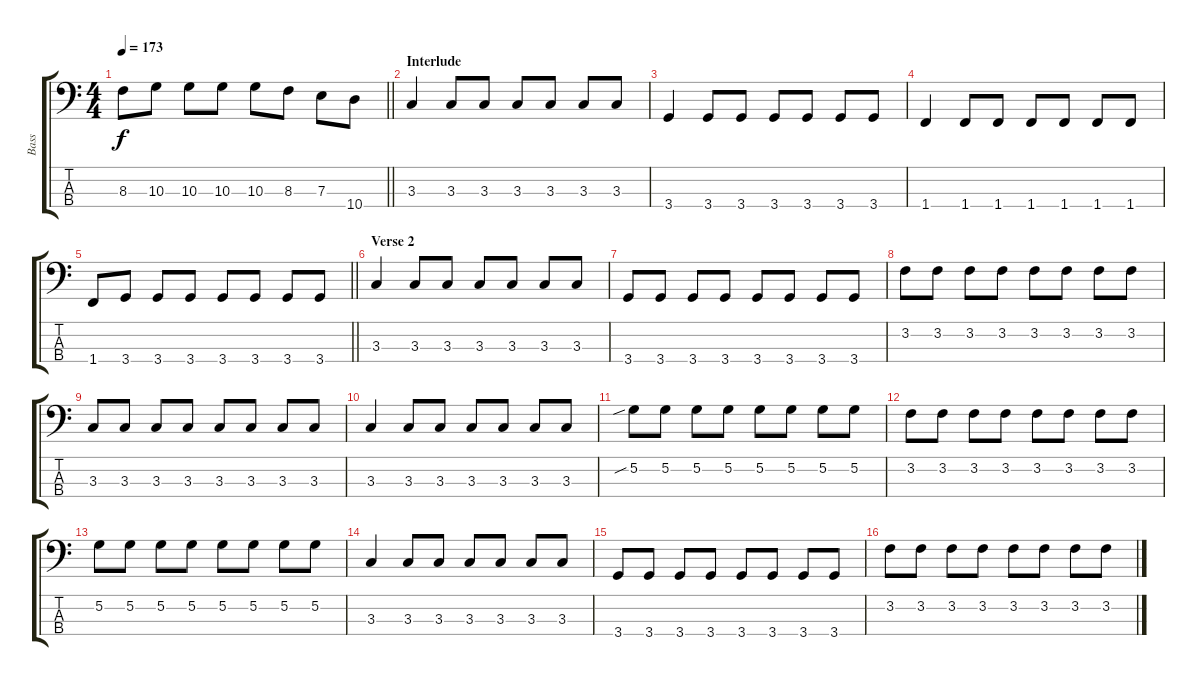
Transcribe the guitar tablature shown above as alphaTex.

\track ("Bass" "Bass") {instrument electricbasspick}
\staff {score tabs}
\tuning (G2 D2 A1 E1) {hide}
\ts (4 4)
\tempo 173
\clef f4
\barLineRight lightlight
\ks c
8.3.8{dy f} 10.3.8 10.3.8 10.3.8 10.3.8 8.3.8 7.3.8 10.4.8 |
\section ("" "Interlude")
3.3.4 3.3.8 3.3.8 3.3.8 3.3.8 3.3.8 3.3.8 |
3.4.4 3.4.8 3.4.8 3.4.8 3.4.8 3.4.8 3.4.8 |
1.4.4 1.4.8 1.4.8 1.4.8 1.4.8 1.4.8 1.4.8 |
\barLineRight lightlight
1.4.8 3.4.8 3.4.8 3.4.8 3.4.8 3.4.8 3.4.8 3.4.8 |
\section ("" "Verse 2")
3.3.4 3.3.8 3.3.8 3.3.8 3.3.8 3.3.8 3.3.8 |
3.4.8 3.4.8 3.4.8 3.4.8 3.4.8 3.4.8 3.4.8 3.4.8 |
3.2.8 3.2.8 3.2.8 3.2.8 3.2.8 3.2.8 3.2.8 3.2.8 |
3.3.8 3.3.8 3.3.8 3.3.8 3.3.8 3.3.8 3.3.8 3.3.8 |
3.3.4 3.3.8 3.3.8 3.3.8 3.3.8 3.3.8 3.3.8 |
5.2{sib}.8 5.2.8 5.2.8 5.2.8 5.2.8 5.2.8 5.2.8 5.2.8 |
3.2.8 3.2.8 3.2.8 3.2.8 3.2.8 3.2.8 3.2.8 3.2.8 |
5.2.8 5.2.8 5.2.8 5.2.8 5.2.8 5.2.8 5.2.8 5.2.8 |
3.3.4 3.3.8 3.3.8 3.3.8 3.3.8 3.3.8 3.3.8 |
3.4.8 3.4.8 3.4.8 3.4.8 3.4.8 3.4.8 3.4.8 3.4.8 |
3.2.8 3.2.8 3.2.8 3.2.8 3.2.8 3.2.8 3.2.8 3.2.8
